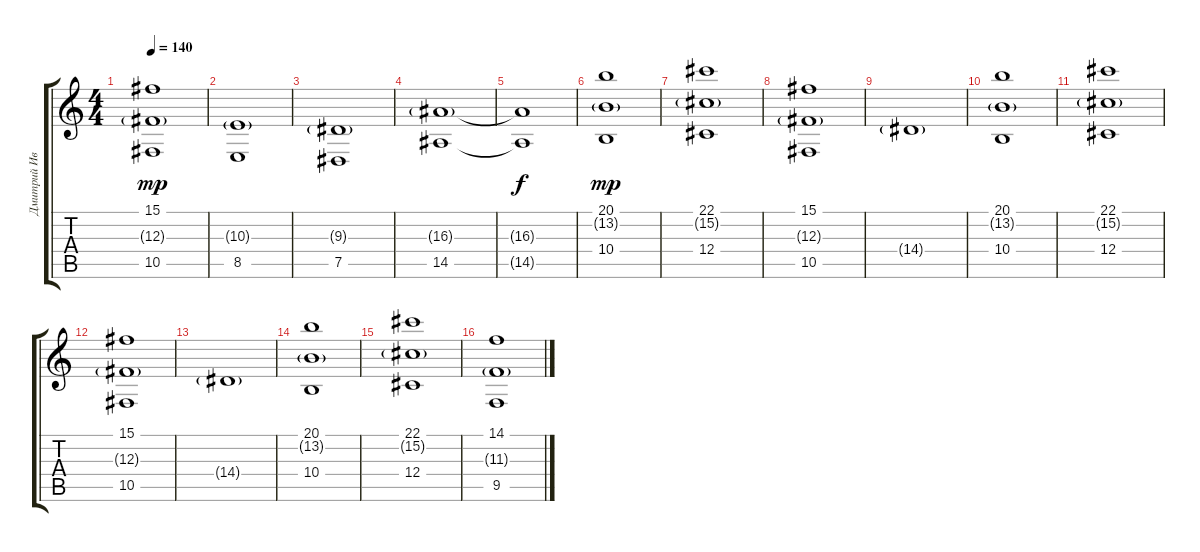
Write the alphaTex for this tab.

\track ("Дмитрий Иванов" "Дмитрий Ив") {instrument viola}
\staff {score tabs}
\tuning (Eb4 Bb3 Gb3 Db3 Ab2 Eb2) {hide}
\ts (4 4)
\tempo 140
\clef g2
\ks c
(15.1 12.3{g} 10.5).1{dy mp} |
(10.3{g} 8.5).1 |
(9.3{g} 7.5).1 |
(16.3{g} 14.5).1 |
(16.3{t} 14.5{t}).1{dy f} |
(20.1 13.2{g} 10.4).1{dy mp} |
(22.1 15.2{g} 12.4).1 |
(15.1 12.3{g} 10.5).1 |
14.4{g}.1 |
(20.1 13.2{g} 10.4).1 |
(22.1 15.2{g} 12.4).1 |
(15.1 12.3{g} 10.5).1 |
14.4{g}.1 |
(20.1 13.2{g} 10.4).1 |
(22.1 15.2{g} 12.4).1 |
(14.1 11.3{g} 9.5).1
